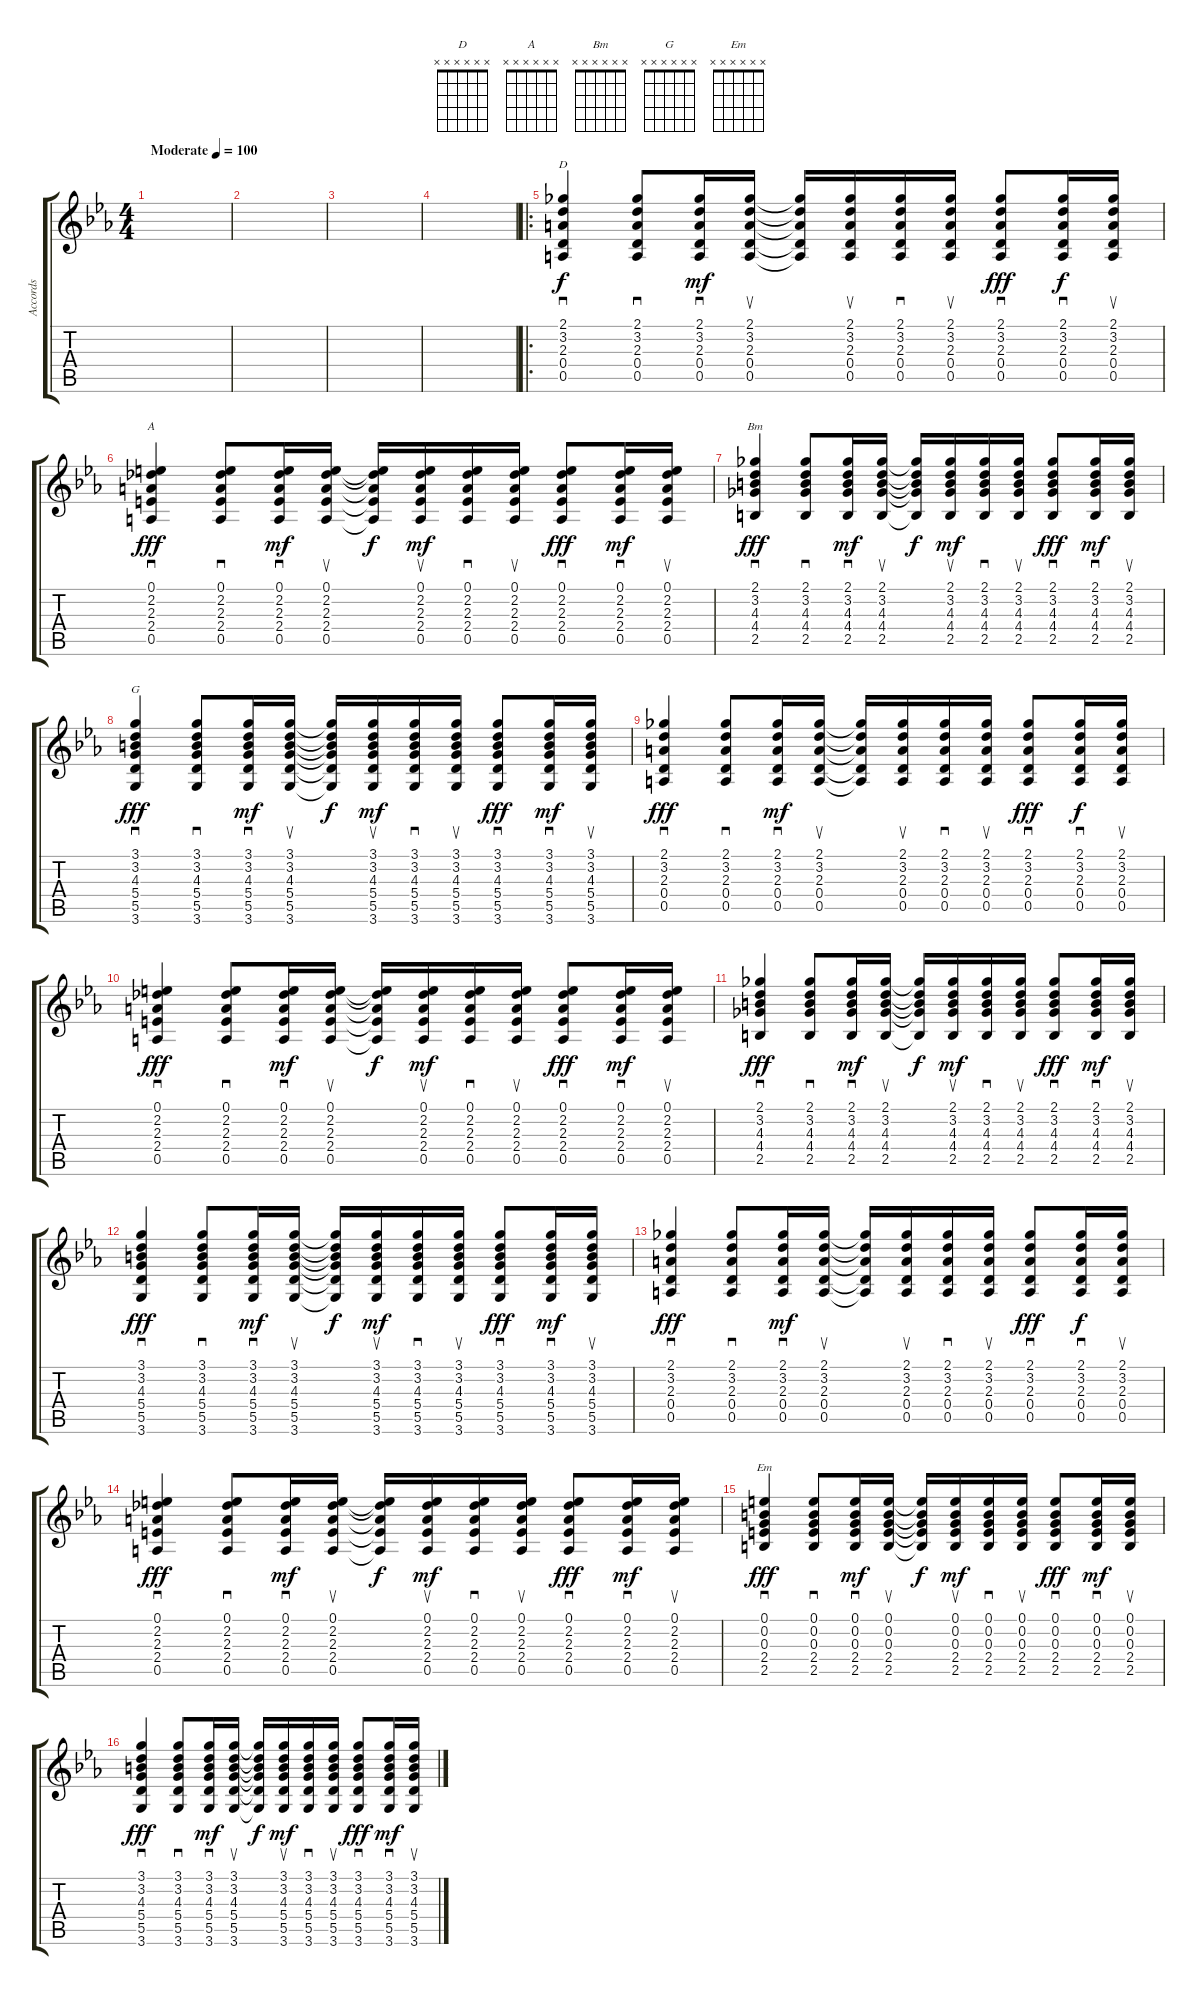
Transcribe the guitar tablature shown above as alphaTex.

\track ("Accords " "Accords ") {instrument acousticguitarsteel}
\staff {score tabs}
\tuning (E4 B3 G3 D3 A2 E2) {hide}
\chord ("D" x x x x x x)
\chord ("A" x x x x x x)
\chord ("Bm" x x x x x x)
\chord ("G" x x x x x x)
\chord ("Em" x x x x x x)
\ts (4 4)
\tempo (100 "Moderate")
\clef g2
\ks eb
|
|
|
|
\ro
(2.1 3.2 2.3 0.4 0.5).4{sd ch "D"} (2.1 3.2 2.3 0.4 0.5).8{sd} (2.1 3.2 2.3 0.4 0.5).16{sd dy mf} (2.1 3.2 2.3 0.4 0.5).16{su} (2.1{t} 3.2{t} 2.3{t} 0.4{t} 0.5{t}).16 (2.1 3.2 2.3 0.4 0.5).16{su} (2.1 3.2 2.3 0.4 0.5).16{sd} (2.1 3.2 2.3 0.4 0.5).16{su} (2.1 3.2 2.3 0.4 0.5).8{sd dy fff} (2.1 3.2 2.3 0.4 0.5).16{sd dy f} (2.1 3.2 2.3 0.4 0.5).16{su} |
(0.1 2.2 2.3 2.4 0.5).4{sd ch "A" dy fff} (0.1 2.2 2.3 2.4 0.5).8{sd} (0.1 2.2 2.3 2.4 0.5).16{sd dy mf} (0.1 2.2 2.3 2.4 0.5).16{su} (0.1{t} 2.2{t} 2.3{t} 2.4{t} 0.5{t}).16{dy f} (0.1 2.2 2.3 2.4 0.5).16{su dy mf} (0.1 2.2 2.3 2.4 0.5).16{sd} (0.1 2.2 2.3 2.4 0.5).16{su} (0.1 2.2 2.3 2.4 0.5).8{sd dy fff} (0.1 2.2 2.3 2.4 0.5).16{sd dy mf} (0.1 2.2 2.3 2.4 0.5).16{su} |
(2.1 3.2 4.3 4.4 2.5).4{sd ch "Bm" dy fff} (2.1 3.2 4.3 4.4 2.5).8{sd} (2.1 3.2 4.3 4.4 2.5).16{sd dy mf} (2.1 3.2 4.3 4.4 2.5).16{su} (2.1{t} 3.2{t} 4.3{t} 4.4{t} 2.5{t}).16{dy f} (2.1 3.2 4.3 4.4 2.5).16{su dy mf} (2.1 3.2 4.3 4.4 2.5).16{sd} (2.1 3.2 4.3 4.4 2.5).16{su} (2.1 3.2 4.3 4.4 2.5).8{sd dy fff} (2.1 3.2 4.3 4.4 2.5).16{sd dy mf} (2.1 3.2 4.3 4.4 2.5).16{su} |
(3.1 3.2 4.3 5.4 5.5 3.6).4{sd ch "G" dy fff} (3.1 3.2 4.3 5.4 5.5 3.6).8{sd} (3.1 3.2 4.3 5.4 5.5 3.6).16{sd dy mf} (3.1 3.2 4.3 5.4 5.5 3.6).16{su} (3.1{t} 3.2{t} 4.3{t} 5.4{t} 5.5{t} 3.6{t}).16{dy f} (3.1 3.2 4.3 5.4 5.5 3.6).16{su dy mf} (3.1 3.2 4.3 5.4 5.5 3.6).16{sd} (3.1 3.2 4.3 5.4 5.5 3.6).16{su} (3.1 3.2 4.3 5.4 5.5 3.6).8{sd dy fff} (3.1 3.2 4.3 5.4 5.5 3.6).16{sd dy mf} (3.1 3.2 4.3 5.4 5.5 3.6).16{su} |
(2.1 3.2 2.3 0.4 0.5).4{sd dy fff} (2.1 3.2 2.3 0.4 0.5).8{sd} (2.1 3.2 2.3 0.4 0.5).16{sd dy mf} (2.1 3.2 2.3 0.4 0.5).16{su} (2.1{t} 3.2{t} 2.3{t} 0.4{t} 0.5{t}).16 (2.1 3.2 2.3 0.4 0.5).16{su} (2.1 3.2 2.3 0.4 0.5).16{sd} (2.1 3.2 2.3 0.4 0.5).16{su} (2.1 3.2 2.3 0.4 0.5).8{sd dy fff} (2.1 3.2 2.3 0.4 0.5).16{sd dy f} (2.1 3.2 2.3 0.4 0.5).16{su} |
(0.1 2.2 2.3 2.4 0.5).4{sd dy fff} (0.1 2.2 2.3 2.4 0.5).8{sd} (0.1 2.2 2.3 2.4 0.5).16{sd dy mf} (0.1 2.2 2.3 2.4 0.5).16{su} (0.1{t} 2.2{t} 2.3{t} 2.4{t} 0.5{t}).16{dy f} (0.1 2.2 2.3 2.4 0.5).16{su dy mf} (0.1 2.2 2.3 2.4 0.5).16{sd} (0.1 2.2 2.3 2.4 0.5).16{su} (0.1 2.2 2.3 2.4 0.5).8{sd dy fff} (0.1 2.2 2.3 2.4 0.5).16{sd dy mf} (0.1 2.2 2.3 2.4 0.5).16{su} |
(2.1 3.2 4.3 4.4 2.5).4{sd dy fff} (2.1 3.2 4.3 4.4 2.5).8{sd} (2.1 3.2 4.3 4.4 2.5).16{sd dy mf} (2.1 3.2 4.3 4.4 2.5).16{su} (2.1{t} 3.2{t} 4.3{t} 4.4{t} 2.5{t}).16{dy f} (2.1 3.2 4.3 4.4 2.5).16{su dy mf} (2.1 3.2 4.3 4.4 2.5).16{sd} (2.1 3.2 4.3 4.4 2.5).16{su} (2.1 3.2 4.3 4.4 2.5).8{sd dy fff} (2.1 3.2 4.3 4.4 2.5).16{sd dy mf} (2.1 3.2 4.3 4.4 2.5).16{su} |
(3.1 3.2 4.3 5.4 5.5 3.6).4{sd dy fff} (3.1 3.2 4.3 5.4 5.5 3.6).8{sd} (3.1 3.2 4.3 5.4 5.5 3.6).16{sd dy mf} (3.1 3.2 4.3 5.4 5.5 3.6).16{su} (3.1{t} 3.2{t} 4.3{t} 5.4{t} 5.5{t} 3.6{t}).16{dy f} (3.1 3.2 4.3 5.4 5.5 3.6).16{su dy mf} (3.1 3.2 4.3 5.4 5.5 3.6).16{sd} (3.1 3.2 4.3 5.4 5.5 3.6).16{su} (3.1 3.2 4.3 5.4 5.5 3.6).8{sd dy fff} (3.1 3.2 4.3 5.4 5.5 3.6).16{sd dy mf} (3.1 3.2 4.3 5.4 5.5 3.6).16{su} |
(2.1 3.2 2.3 0.4 0.5).4{sd dy fff} (2.1 3.2 2.3 0.4 0.5).8{sd} (2.1 3.2 2.3 0.4 0.5).16{sd dy mf} (2.1 3.2 2.3 0.4 0.5).16{su} (2.1{t} 3.2{t} 2.3{t} 0.4{t} 0.5{t}).16 (2.1 3.2 2.3 0.4 0.5).16{su} (2.1 3.2 2.3 0.4 0.5).16{sd} (2.1 3.2 2.3 0.4 0.5).16{su} (2.1 3.2 2.3 0.4 0.5).8{sd dy fff} (2.1 3.2 2.3 0.4 0.5).16{sd dy f} (2.1 3.2 2.3 0.4 0.5).16{su} |
(0.1 2.2 2.3 2.4 0.5).4{sd dy fff} (0.1 2.2 2.3 2.4 0.5).8{sd} (0.1 2.2 2.3 2.4 0.5).16{sd dy mf} (0.1 2.2 2.3 2.4 0.5).16{su} (0.1{t} 2.2{t} 2.3{t} 2.4{t} 0.5{t}).16{dy f} (0.1 2.2 2.3 2.4 0.5).16{su dy mf} (0.1 2.2 2.3 2.4 0.5).16{sd} (0.1 2.2 2.3 2.4 0.5).16{su} (0.1 2.2 2.3 2.4 0.5).8{sd dy fff} (0.1 2.2 2.3 2.4 0.5).16{sd dy mf} (0.1 2.2 2.3 2.4 0.5).16{su} |
(0.1 0.2 0.3 2.4 2.5).4{sd ch "Em" dy fff} (0.1 0.2 0.3 2.4 2.5).8{sd} (0.1 0.2 0.3 2.4 2.5).16{sd dy mf} (0.1 0.2 0.3 2.4 2.5).16{su} (0.1{t} 0.2{t} 0.3{t} 2.4{t} 2.5{t}).16{dy f} (0.1 0.2 0.3 2.4 2.5).16{su dy mf} (0.1 0.2 0.3 2.4 2.5).16{sd} (0.1 0.2 0.3 2.4 2.5).16{su} (0.1 0.2 0.3 2.4 2.5).8{sd dy fff} (0.1 0.2 0.3 2.4 2.5).16{sd dy mf} (0.1 0.2 0.3 2.4 2.5).16{su} |
(3.1 3.2 4.3 5.4 5.5 3.6).4{sd dy fff} (3.1 3.2 4.3 5.4 5.5 3.6).8{sd} (3.1 3.2 4.3 5.4 5.5 3.6).16{sd dy mf} (3.1 3.2 4.3 5.4 5.5 3.6).16{su} (3.1{t} 3.2{t} 4.3{t} 5.4{t} 5.5{t} 3.6{t}).16{dy f} (3.1 3.2 4.3 5.4 5.5 3.6).16{su dy mf} (3.1 3.2 4.3 5.4 5.5 3.6).16{sd} (3.1 3.2 4.3 5.4 5.5 3.6).16{su} (3.1 3.2 4.3 5.4 5.5 3.6).8{sd dy fff} (3.1 3.2 4.3 5.4 5.5 3.6).16{sd dy mf} (3.1 3.2 4.3 5.4 5.5 3.6).16{su}
